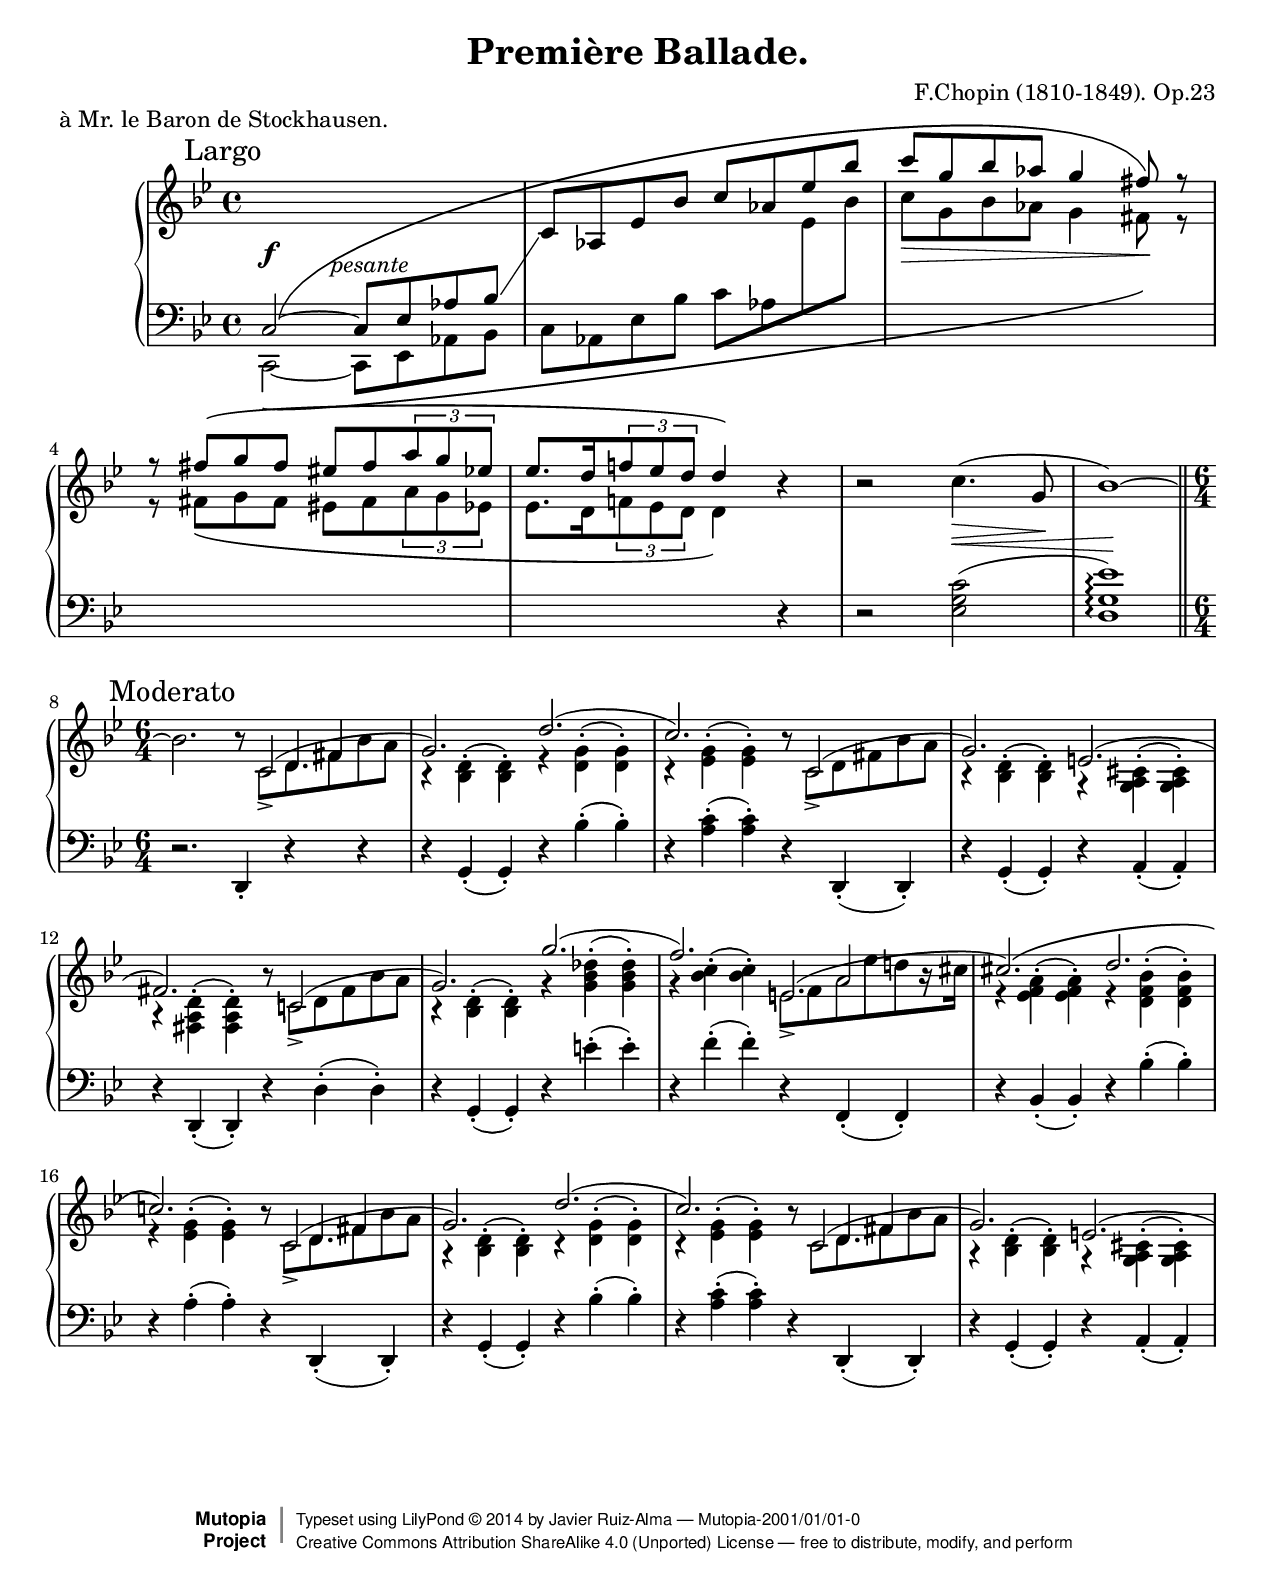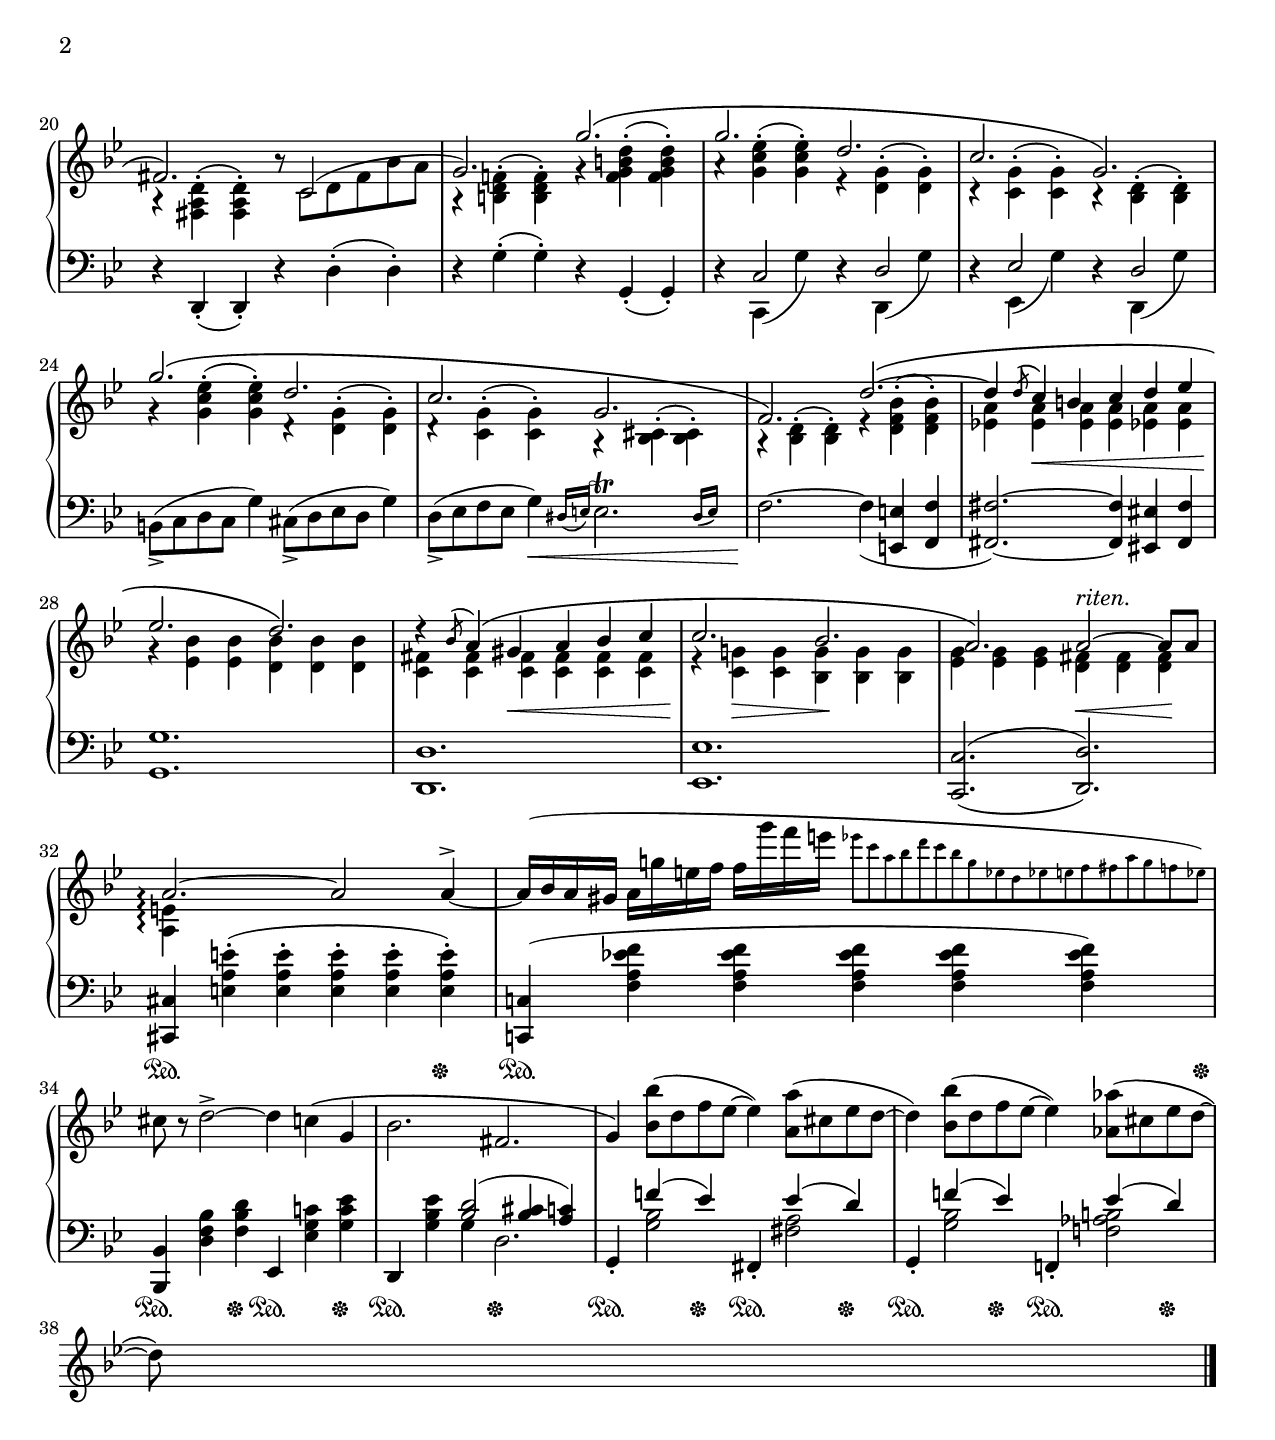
%%--------------------------------------------------------------------
% The Mutopia Project
% LilyPond template for keyboard solo piece
%%--------------------------------------------------------------------

\version "2.18.2"

#(set-default-paper-size "letter")
#(set-global-staff-size 20)

\paper {
    top-margin = 8\mm                              %-minimum top-margin: 8mm
    top-markup-spacing.basic-distance = #5         %-dist. from bottom of top margin to the first markup/title
    markup-system-spacing.basic-distance = #6      %-dist. from header/title to first system
    top-system-spacing.basic-distance = #12        %-dist. from top margin to system in pages with no titles
    last-bottom-spacing.basic-distance = #11       %-pads music from copyright block
    ragged-bottom = ##t
    ragged-last-bottom = ##t
}

\header {
    title = "Première Ballade."
    composer = "F.Chopin (1810-1849). Op.23"
    piece = "à Mr. le Baron de Stockhausen."
    date = "1836"
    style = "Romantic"
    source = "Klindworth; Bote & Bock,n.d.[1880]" % "Mikuli; Schirmer, 1894"

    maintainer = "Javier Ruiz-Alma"
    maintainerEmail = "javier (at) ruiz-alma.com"
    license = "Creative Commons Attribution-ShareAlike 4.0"

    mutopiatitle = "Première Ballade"
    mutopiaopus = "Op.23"
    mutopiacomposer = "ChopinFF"
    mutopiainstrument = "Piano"

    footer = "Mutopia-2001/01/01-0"
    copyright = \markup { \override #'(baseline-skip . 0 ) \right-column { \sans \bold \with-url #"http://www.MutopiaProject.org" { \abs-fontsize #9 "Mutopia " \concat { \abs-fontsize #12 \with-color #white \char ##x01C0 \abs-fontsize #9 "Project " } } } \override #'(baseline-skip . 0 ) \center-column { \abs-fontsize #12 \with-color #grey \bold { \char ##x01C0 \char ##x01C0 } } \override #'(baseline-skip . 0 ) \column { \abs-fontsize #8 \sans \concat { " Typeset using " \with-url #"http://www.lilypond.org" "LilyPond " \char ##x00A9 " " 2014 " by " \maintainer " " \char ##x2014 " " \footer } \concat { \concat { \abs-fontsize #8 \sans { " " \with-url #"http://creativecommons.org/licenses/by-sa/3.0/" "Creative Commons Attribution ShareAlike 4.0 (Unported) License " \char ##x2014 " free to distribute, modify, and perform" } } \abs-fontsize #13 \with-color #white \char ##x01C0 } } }
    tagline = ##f
}

%--------Definitions
\version "2.18.2"

%--------Definitions for Chopin Ballade 1
staffUp = \change Staff = "upper"
staffDown = \change Staff = "lower"
mBreak = { \break }



global = {
  \key g \minor
}


hideF = \tweak #'stencil ##f \f
hideP = \tweak #'stencil ##f \p
hideMF = \tweak #'stencil ##f \mf

tempoLargo = \tempo 4 = 55
tempoMod = \tempo 4 = 75
tempoAgitato = \tempo 4 = 80
hideTempo = \set Score.tempoHideNote = ##t
largoLegend = \markup \huge \right-align \raise #13.3 "Largo"
moderatoLegend = \markup \center-align \huge "Moderato"
riten = \markup { \italic "riten." }

setRestDirDown = \override Rest #'direction = #down
setRestDirUp = \override Rest #'direction = #up
doubleSlursOn = \set doubleSlurs = ##t
doubleSlursOff = \set doubleSlurs = ##f
connectArpeggio = \set Staff.connectArpeggios = ##t

cadenzaSizeOn = {
  \override NoteHead.font-size = #-4
  \override Accidental.font-size = #-4
  \override AccidentalCautionary.font-size = #-4
  \override Beam.beam-thickness = #0.28
}
cadenzaSizeOff = {
  \revert NoteHead.font-size
  \revert Accidental.font-size
  \revert AccidentalCautionary.font-size
  \revert Beam.beam-thickness
}


alignBeamOne = \once \override Beam.positions = #'(-1.2 . -1.2)

%{
ten = \tenuto

hidePP = \tweak #'stencil ##f \pp


piuPP = \markup { \right-align \concat { \italic \bold "più " \dynamic pp } }
piuP = \markup { \left-align \concat { \italic \bold "più " \dynamic p } }

breatheFermata = {
  \once \override BreathingSign.text = \markup {
  \combine
  \musicglyph #"scripts.rcomma"
  \raise #1
  \musicglyph #"scripts.ufermata"
  }
  \breathe
}
shiftNoteRight = \override NoteColumn.force-hshift = #1.3
shiftNoteRightTwo = \override NoteColumn.force-hshift = #0.5
shiftNoteLeft = \override NoteColumn.force-hshift = #-1.0
shiftNoteNone = \revert NoteColumn.force-hshift
pushDynLeft = \once \override DynamicText.extra-offset = #'( -0.5 . 0 )
moveDynOne = \once \override DynamicText.extra-offset = #'( -2.0 . -2.8 )
moveDynTwo = \once \override Hairpin.extra-offset = #'( 1.6 . -1.5 )
moveDynTre = \once \override Hairpin.extra-offset = #'( 0 . -1 )
moveDynQtr = \once \override Hairpin.extra-offset = #'( 0 . 0.8 )
moveDynCin = \once \override DynamicText.extra-offset = #'( 0 . 0.8 )
moveDynSix = \once \override TextScript.extra-offset = #'( -0.5 . 3 )
moveDynSep = \once \override DynamicText.extra-offset = #'( -2.5 . 2.5 )
moveDynOct = \once \override DynamicText.extra-offset = #'( -3.2 . 3.5 )
moveDynNov = \once \override DynamicText.extra-offset = #'( 0.6 . 1.4 )
moveDynTen = \once \override DynamicText.extra-offset = #'( 0 . -2.4 )
moveDynEle = \once \override DynamicText.extra-offset = #'( -1.5 . -2.5 )
moveDynTwe = \once \override Hairpin.rotation = #'(9 0.5 0)
moveDynThi = \once \override TextScript.extra-offset = #'( -0.7 . -4 )
moveDynFou = \once \override DynamicText.extra-offset = #'( -2.5 . -3.8 )
moveDynFif = \once \override DynamicText.extra-offset = #'( -4.8 . -4.7 )
moveDynSixt = \once \override Hairpin.extra-offset = #'( -3 . 0 )
moveDynSevt = \once \override Hairpin.extra-offset = #'( 0 . -0.6 )
moveDynEigt = \once \override DynamicText.extra-offset = #'( 0 . -0.6 )
openHairpin = \once \override Hairpin.height = #1
lengthenHairpin = \once \override Hairpin.minimum-length = #8
brokenHairpin = {
  \override Hairpin.to-barline = ##f
  \override Hairpin.after-line-breaking = ##t
}
spacerOne = { \hideNotes \shiftOff a,,8 \unHideNotes }
timeSigParenth = \once \override Staff.TimeSignature.stencil = #(lambda (grob) (parenthesize-stencil 
      (ly:time-signature::print grob) 0.1 0.4 0.4 0.1 ))
timeSigShowBeg = {
  \once \override Staff.TimeSignature #'break-visibility = #begin-of-line-visible
  \set Staff.explicitKeySignatureVisibility = #begin-of-line-visible 
}

shapeSlurOne = \shape #'((0 . 0) (0 . 0) (0 . 0) (-0.5 . 0)) Slur
shapeSlurTwo = \shape #'((-1.0 . 1.3) (0 . 1.0) (0 . 0.1) (-0.9 . 0.2)) Slur
shapeSlurTre = \shape #'((1.0 . -0.8) (2 . -6.0) (-1 . 0.8) (0 . 1.2)) PhrasingSlur
shapeSlurQtr = \shape #'((0.6 . 2) (2 . -1.5) (0 . 0) (0 . 0)) Slur
shapeSlurCin = \shape #'((-0.5 . 0) (3 . 2) (-2 . 2) (-0.5 . -1.6)) PhrasingSlur
shapeSlurSix = \shape #'(
               ((0.4 . -1.6) (3 . 0.4) (0 . 0) (0 . 0))
               ((0 . -0.4) (0 . -0.2) (0 . -0.4) (-0.5 . -1.2))
               ) PhrasingSlur
shapeSlurSep = \shape #'((0.5 . 2) (1 . 0.5) (0 . 0) (0 . 0)) Slur
shapeSlurOct = \shape #'((0 . 0) (1 . -0.8) (-1 . -1) (-0.5 . -1)) Slur
shapeSlurNov = \shape #'((0.4 . 2) (1 . 2.2) (0 . 2.2) (-0.7 . 2.7)) Slur
shapeSlurEle = \shape #'((0.5 . 1) (0 . 0.3) (0 . 0.3) (-0.5 . 1)) Slur
shapeSlurTwe = \shape #'((0 . 0) (0 . 0) (0 . 0) (2 . 0)) Slur
shapeSlurThi = \shape #'((0 . 0) (0 . 0) (-0.5 . 0.6) (0 . -0.8)) PhrasingSlur
shapeSlurFou = \shape #'((0.5 . -1.8) (1 . -0.5) (-1 . -0.4) (-0.5 . -1.8)) PhrasingSlur
shapeSlurFif = \shape #'(
               ((0.7 . -0.9) (3 . 1.2) (-1 . 1.2) (-0.5 . 0))
               ((0 . 0) (2 . 1.3) (-1 . 1.3) (-0.5 . 0.5))
               ) PhrasingSlur
shapeSlurSixt = \shape #'((0.8 . -1.8) (4 . 2) (-7 . 2) (-0.5 . -2.5)) PhrasingSlur
shapeSlurSevt = \shape #'((0 . -0.5) (2 . 2) (-3 . 0.5) (-0.5 . 0)) PhrasingSlur
shapeSlurEigt = \shape #'((0.5 . 2.8) (0 . 2) (0 . 1.3) (0 . 1)) Slur
shapeSlurNint = \shape #'((1.0 . 2.1) (1 . 1.3) (-1 . 0.3) (-1.5 . 0.8)) PhrasingSlur
shapeSlurTwen = \shape #'((1.0 . 1.1) (1.5 . 0.4) (-1 . 0.0) (-0.5 . 0.3)) PhrasingSlur
shapeSlurTwUn = \shape #'((0 . 0.4) (0 . 0.3) (0 . 0) (-0.5 . 0)) Slur

alignBeamOne = \once \override Beam.damping = #4
alignBeamTwo = \once \override Beam.positions = #'(0.3 . 0.7)
alignBeamTre = \once \override Beam.positions = #'(1.0 . 2.0)
alignBeamQtr = \once \override Beam.positions = #'(-5.5 . -6.6)
alignBeamCin = \override Beam.positions = #'(2.2 . 2.6)
alignBeamSix = \once \override Beam.positions = #'(5.7 . 8)
alignBeamRev = \revert Beam.positions

moveNoteOne = \once \override NoteColumn #'force-hshift = #-1.9
moveNoteTwo = \once \override NoteColumn #'force-hshift = #1
moveNoteTre = \once \override NoteColumn #'force-hshift = #-0.7

moveScriptOne = \once \override TextScript.extra-offset = #'( -2.5 . -2.8 )

preBrokenBeam = {
  \override Beam.layer = #0
  \override Stem.layer = #3
  \override Accidental.layer = #3
  \override NoteHead.layer = #15
  \override StaffSymbol.layer = #3
  \override TextScript.layer = #1
}
preBrokenBeamOne = { 
  \once \override TextScript.staff-padding = #0
  \once \override TextScript.vertical-skylines = #'()
  \once \override TextScript.extra-offset = #'( -1 . 3.3 )
}
preBrokenBeamTwo = { 
  \once \override TextScript.staff-padding = #0
  \once \override TextScript.vertical-skylines = #'()
  \once \override TextScript.extra-offset = #'( -1 . 4.2 )
}
preBrokenBeamTre = { 
  \once \override TextScript.staff-padding = #0
  \once \override TextScript.vertical-skylines = #'()
  \once \override TextScript.extra-offset = #'( -0.9 . 4.8 )
}
postBrokenBeam = {
  \revert Beam.layer
  \revert Stem.layer
  \revert NoteHead.layer
  \revert StaffSymbol.layer
  \revert TextScript.layer
}
breakBeamOne = \markup {
                   \with-dimensions #'(2 . 7) #'(0 . 0)
                   \with-color #white
                   \filled-box #'(5.0 . 9.0) #'(1.0 . 1.8) #0
}
breakBeamTwo = \markup {
                   \with-dimensions #'(2 . 7) #'(0 . 0)
                   \with-color #white
                   \filled-box #'(5.2 . 8.4) #'(1.0 . 1.8) #0
}
breakBeamTre = \markup {
                   \with-dimensions #'(2 . 7) #'(0 . 0)
                   \with-color #white
                   \filled-box #'(5.2 . 8.4) #'(1.05 . 1.9) #0
}
breakBeamQtr = \markup {
                   \with-dimensions #'(2 . 7) #'(0 . 0)
                   \with-color #white
                   \filled-box #'(5.3 . 8.6) #'(0.5 . 1.2) #0
}
breakBeamCin = \markup {
                   \with-dimensions #'(2 . 7) #'(0 . 0)
                   \with-color #white
                   \filled-box #'(5.0 . 8.3) #'(0.5 . 1.2) #0
}
breakBeamSix = \markup {
                   \with-dimensions #'(2 . 7) #'(0 . 0)
                   \with-color #white
                   \filled-box #'(5.2 . 8.2) #'(0.5 . 1.2) #0
}
breakBeamSep = \markup {
                   \with-dimensions #'(2 . 7) #'(0 . 0)
                   \with-color #white
                   \filled-box #'(5.2 . 8.5) #'(0.5 . 1.2) #0
}
legendOne = \markup { \center-align \smaller "doux et soutenu" }
legendTwo = \markup { \center-align \italic \smaller "doux mais en dehors" }

ignoreClashOnce = \once \override NoteColumn.ignore-collision = ##t


%}


%------------Music

cadenzaOne = { 
  \stemDown \cadenzaSizeOn \alignBeamOne
  \scaleDurations 1/3 {
    ees8[ c a bes d c bes g ees d ees! e f fis a g f! ees]) 
  } \cadenzaSizeOff
}

upperOne =  \relative c {
  \stemUp \setRestDirUp
  \time 4/4 \tempoLargo \hideTempo \staffDown 
  c2-\hideF^\(^~^\largoLegend c8 ees aes bes\glissando \staffUp                       | %1
  c8 aes ees' bes'  c aes ees' bes' | % 2
  c8 g bes aes  g4 fis8\) f8\rest  | % 3
   \mBreak
  f8\rest fis^\(-\hideP g fis  eis[ fis \times 2/3 {  a g ees ] }          | % 4
  ees8.[ d16 \times 2/3 { f!8 ees d] } d4\) b\rest  | % 5
  \stemNeutral b2\rest c4.(\> g8\!    | % 6
  bes1)~                          | % 7
   \mBreak
   \time 6/4 \tempoMod
  bes2.^\moderatoLegend b8\rest c,2(-\hideMF s8           | % 8
  g'2.) \stemUp d'(                  | %9
  c2.) b8\rest c,2( s8                | %10
  g'2.) e(              | %11
   \mBreak
  fis2.) b8\rest c,!2( s8   | %12
  g'2.) g'(                 | %13
  f2.) e,(                | %14
  cis'2.)\( d                 | %15
   \mBreak
  c!2.\) b8\rest c,2( s8    | %16
  g'2.) d'(                 | %17
  c2.) b8\rest c,2( s8      | %18
  g'2.) e(                  | %19
   \mBreak
  fis2.) b8\rest c,2( s8    | %20
  g'2.) g'\(                | %21
  g2. d                     | %22
  c2. g\)                   | %23
   \mBreak
  g'2.\( d                  | %24
  c2. g                     | %25
  f2.\) d'~\(               | %26
  d4 \acciaccatura  { d8 } c4 b c d ees  | %27
   \mBreak
  ees2. d\)                              | %28
  d4\rest \acciaccatura { bes8 } a4\( gis a bes c | %29
  c2. bes                                | %30
  a2.\) a2^\riten~ a8 a                  | %31
   \mBreak
  a2.\arpeggio ~ a2 a4->_~                         | %32
  a16( bes a gis \stemDown a g'! e f  f g'f e \cadenzaOne | %33
   \mBreak \stemNeutral
  cis8 b8\rest d2->~ d4 c\( g   | %34
  bes2. fis                     | %35
  g4\) <bes'bes,>8( d,f ees~ ees4) <a a,>8( cis,ees d~ | %36
  d4) <bes'bes,>8( d,f ees~ ees4) <aes aes,>8( cis,ees d ~ | %37
   \mBreak
  d)
  \bar "|."
%}
}

upperTwo =  \relative c' {
  \time 4/4
  \repeat unfold 7 { s1 | }      % 1-7
  \time 6/4
  \mergeDifferentlyHeadedOn
  s2. s8 c8_>-\hideP d fis bes a           | % 8
  b,4\rest <d bes>^.^( <d bes>^.) e\rest <g d>^.^( <g d>^.)  | % 9
  c,4\rest <g' ees>^.^( <g ees>^.) s8 c,8_> d fis bes a    | %10
  b,4\rest <d bes>^.^( <d bes>^.) g,\rest <cis a g>^.^( <cis a g>^.)  | %11
  a4\rest <d a fis>^.^( <d a fis>^.) s8 c!_> d fis bes a  | %12
  b,4\rest <d bes>^.^( <d bes>^.) g\rest <des'bes g>^.^( <des bes g>^.)  | %13
  g,4\rest <bes c>^.^( <bes c>^.) e,8_>[ f a ees' d! b16\rest cis]  | %14
  e,4\rest <a f ees>^.^( <a f ees>^.) e\rest <bes' f d>^.^( <bes f d>^.)   | %15
  e,4\rest <g ees>^.^( <g ees>^.) s8 c,_> d fis bes a       | %16
  a,4\rest <d bes>^.^( <d bes>^.) c\rest <g'd>^.^(<g d>^.)    | %17
  c,4\rest <g'ees>^.^(<g ees>^.) s8 c, d fis bes a          | %18
  a,4\rest <d bes>^.^(<d bes>^.) g,\rest <cis a g>^.^(<cis a g>^.)  | %19
   \mBreak
  a4\rest <d a fis>^.^( <d a fis>^.) s8 c d fis bes a  | %20
  a,4\rest <f'!d b>4^.^( <f d b>^.) g\rest <d'b g f>^.^( <d b g f>^.)  | %21
  a4\rest <ees'c g>^.^( <ees c g>^.) e,\rest <g d>^.^( <g d>^.)   | %22
  c,4\rest <g'c,>^.^( <g c,>^.) b,\rest <d bes>^.^( <d bes>^.)   | %23
   \mBreak
  g4\rest <ees'c g>^.^( <ees c g>^.) d,\rest <g d>^.^( <g d>^.)   | %24
  d4\rest <g c,>^.^( <g c,>^.) a,\rest <cis bes>^.^( <cis bes>^.)  | %25
  a4\rest <d bes>^.^( <d bes>^.) e\rest <bes'f d>^.^( <bes f d>^.)  | %26
  <a ees!>4 <a ees> <a ees> <a ees> <a ees!> <a ees>  | %27
   \mBreak
  g\rest <bes ees,> <bes ees,> <bes d,> <bes d,> <bes d,>  | %28
  <fis c> <fis c> <fis c> <fis c> <fis c> <fis c>     | %29
  e\rest <g!c,> <g c,> <g bes,> <g bes,> <g bes,>     | %30
  <g ees> <g ees> <g ees> <fis d> <fis d> <fis d>     | %31
   \mBreak
  <e a,>4\arpeggio s1 s4                              | %32
  s1.                                                 | %33
}

upperTre = \relative c' {
  \time 4/4
  \repeat unfold 7 { s1 | } \time 6/4     % 1-7
  \mergeDifferentlyDottedOn
  s1 d4.-\hideP s8                       | % 8
  \repeat unfold 5 { s1. | }         | % 9-13
  s1 a'2                       | %14
  s1.                          | %15
  s1 d,4. s8                 | %16
  s1.                       | %17
  s1 d4. s8                  | %18
  s1.                     | %19
 %} 
}
upperQtr = \relative c' {
 
  \time 4/4
  \repeat unfold 7 { s1 | }     % 1-7
  \time 6/4 \mergeDifferentlyHeadedOn \stemUp
  s1 s8 fis4-\hideP s8                  | % 8
  \repeat unfold 7 { s1. | }    % 9-15
  s1 s8 fis4 s8                | %16
  s1.                     | %17
  s1 s8 fis4 s8            | %18
  %}
}

upperStaff =  <<{ \upperOne  } \\ { \upperTwo } \\ {  \upperTre } \\ { \upperQtr } >>

lowerOne = \relative c, {
  \time 4/4
  \setRestDirDown
  \stemDown c2-\hideF_\(_~ c8 ees aes bes    | % 1
  c8 aes ees' bes'  c aes \staffUp ees' bes' | % 2
  c8 g bes aes  g4 fis8\) e8\rest    | % 3
  r8 fis8_\(-\hideP g fis  eis[ fis \times 2/3 { a g ees] }  | % 4
  ees8.[ d16 \times 2/3 { f!8 ees d] } d4\) \staffDown d,\rest | %5
  d2\rest <c' g ees>2(  | % 6
  <ees g,d>1\arpeggio)   | % 7
   \bar "||" \time 6/4
   \stemNeutral
  d,2.\rest d,4-. d'\rest d\rest   | % 8
  d4\rest g,_._( g_.) d'\rest bes'-.( bes-.)  | % 9
  d,4\rest <c'a>-.( <c a>-.) d,\rest d,_._( d_.)  | % 10
  d'4\rest g,_._( g_.) d'\rest a_._( a_.)    | %11
  d4\rest d,-.( d_.) d'\rest d-.( d-.)    | %12
  d4\rest g,_._( g_.) d'\rest e'-.( e-.)    | %13
  d,4\rest f'-.( f-.) d,\rest f,_._( f_.)   | %14
  d'4\rest bes-.( bes-.) d\rest bes'-.( bes-.)  | %15
  d,4\rest a'^.^( a^.) d,\rest d,-.( d-.)       | %16
  d'4\rest g,-.( g-.) d'\rest bes'-.( bes-.)    | %17
  d,4\rest <c'a>-.( <c a>-.) d,\rest d,-.( d-.) | %18
  d'4\rest g,-.( g-.) d'\rest a-.( a-.)         | %19
   \mBreak
  d4\rest d,-.( d_.) d'\rest d-.( d-.)         | %20
  d4\rest g-.( g-.) d\rest g,-.( g-.)          | %21
  d'4\rest \stemUp c2 d4\rest d2         | %22
  d4\rest ees2 d4\rest d2              | %23
   \mBreak \stemDown
  b8_>( c d c g'4)  cis,8_>( d ees d g4)   | %24
  d8_>( ees f ees g4)_\< \stemUp \grace { dis16_([ e]) } \stemDown \afterGrace e2.\trill { dis16[_( e]) } | %25
  f2.\!~ f4_( \stemUp <e e,> <f f,>                 | %26
  <fis fis,>2.)~ <fis fis,>4 <eis eis,> <fis fis,>  | %27
   \mBreak
  <g g,>1.                                          | %28
  <d d,>1.                                          | %29
  <ees ees,>1.                                      | %30
  \doubleSlursOn <c c,>2.( <d d,>)                  | %31
   \mBreak
  <cis cis,>4 \stemNeutral \doubleSlursOff <e' a, e>-.( <e a, e>-. <e a, e>-. <e a, e>-. <e a, e>-.) | %32
  <c,!c,!>4( <f'ees!a,f> <f ees a,f> <f ees a,f> <f ees a,f> <f ees a,f>)      | %33
   \mBreak
  <bes,,bes,>4 <bes'f d> <d bes f> ees,,<c''!g ees><ees c g>  | %34
  d,,4 <ees''bes g> g, d2.                          | %35
  g,4_. <bes'g>2 fis,4_. <a'fis>2                   | %36
  g,4_. <bes'g>2 f,!4_. <b'aes f!>2                 | %37
}

lowerTwo = \relative c {
  \time 4/4
  \repeat unfold 7 { s1 | }      % 1-7
  \time 6/4
  \repeat unfold 14 { s1. | }   %8-21
  \stemDown s4 c,_( g'') s d,_( g')    | %22
  s4 ees,4_( g') s d,_( g')            | %23
  \repeat unfold 11 { s1. | }          | %24-34
  \stemUp
  s4^( s <d'bes>2 <cis bes>4 <c a>)    | %35
  s4 f!^( ees) s ees^( d)              | %36
  s4 f!^( ees) s ees^( d)              | %37
}

lowerStaff = <<
  \new Voice = "5" { \lowerOne }             
  \new Voice = "6" { \lowerTwo } 
>>

dynamics = {
  s4\f s8 s8-\markup{\italic \left-align pesante} s2  | % 1
  s1                                                  | % 2
  s2.\> s4\!                                          | % 3
  s1                                                  | % 4
  s1                                                  | % 5
  s2 s2\<                                             | % 6
  s8 s8\! s2.                                         | % 7
  \repeat unfold 19 { s1. | }                         | % 8-26
  s4 s1\< s4                                          | %27
  s1.\!                                               | %28
  s2 s1\<                                             | %29
  s4\! s4\> s4 s2.\!                                  | %30
  s2. s2\< s16 s8.\!                                  | %31

}

pedal = {
 \repeat unfold 7 { s1 | }                              %1-7
 \repeat unfold 24 { s1. | }                            %8-31
 s4\sustainOn s1 s4\sustainOff                        | %32
 s4\sustainOn s1 s8 s16. s32\sustainOff               | %33
 s4\sustainOn s s\sustainOff s\sustainOn s s\sustainOff | %34
 s4\sustainOn s2 s4\sustainOff s2                       | %35
 s2\sustainOn s4\sustainOff s2\sustainOn s4\sustainOff         | %36
 s2\sustainOn s4\sustainOff s2\sustainOn s4\sustainOff| %37
}

%-------Typeset music 
\score {
    %\removeWithTag #'played
    \new PianoStaff <<
        \set PianoStaff.midiInstrument = "acoustic grand"
        \new Staff = "upper" \with { \consists "Span_arpeggio_engraver" }
           { \clef treble \global \connectArpeggio \upperStaff }
        \new Dynamics = "dyns" { \dynamics }
        \new Staff = "lower" { \clef bass \global \lowerStaff }
        \new Dynamics = "ped" { \pedal }
    >>
    \layout{ 
     %{ \context {
        \PianoStaff
        \consists #Span_stem_engraver
      }%}
    } 
}
%-------generate Midi
\score {
    %\removeWithTag #'printed
    \context PianoStaff <<
        \set PianoStaff.midiInstrument = "acoustic grand"
        \new Staff = "upper" { \clef treble \global \upperStaff }
        \new Dynamics = "dyns" { \dynamics }
        \new Staff = "lower" { \clef bass \global \lowerStaff }
        \new Dynamics = "ped" { \pedal }
    >>
    \midi  { }
}